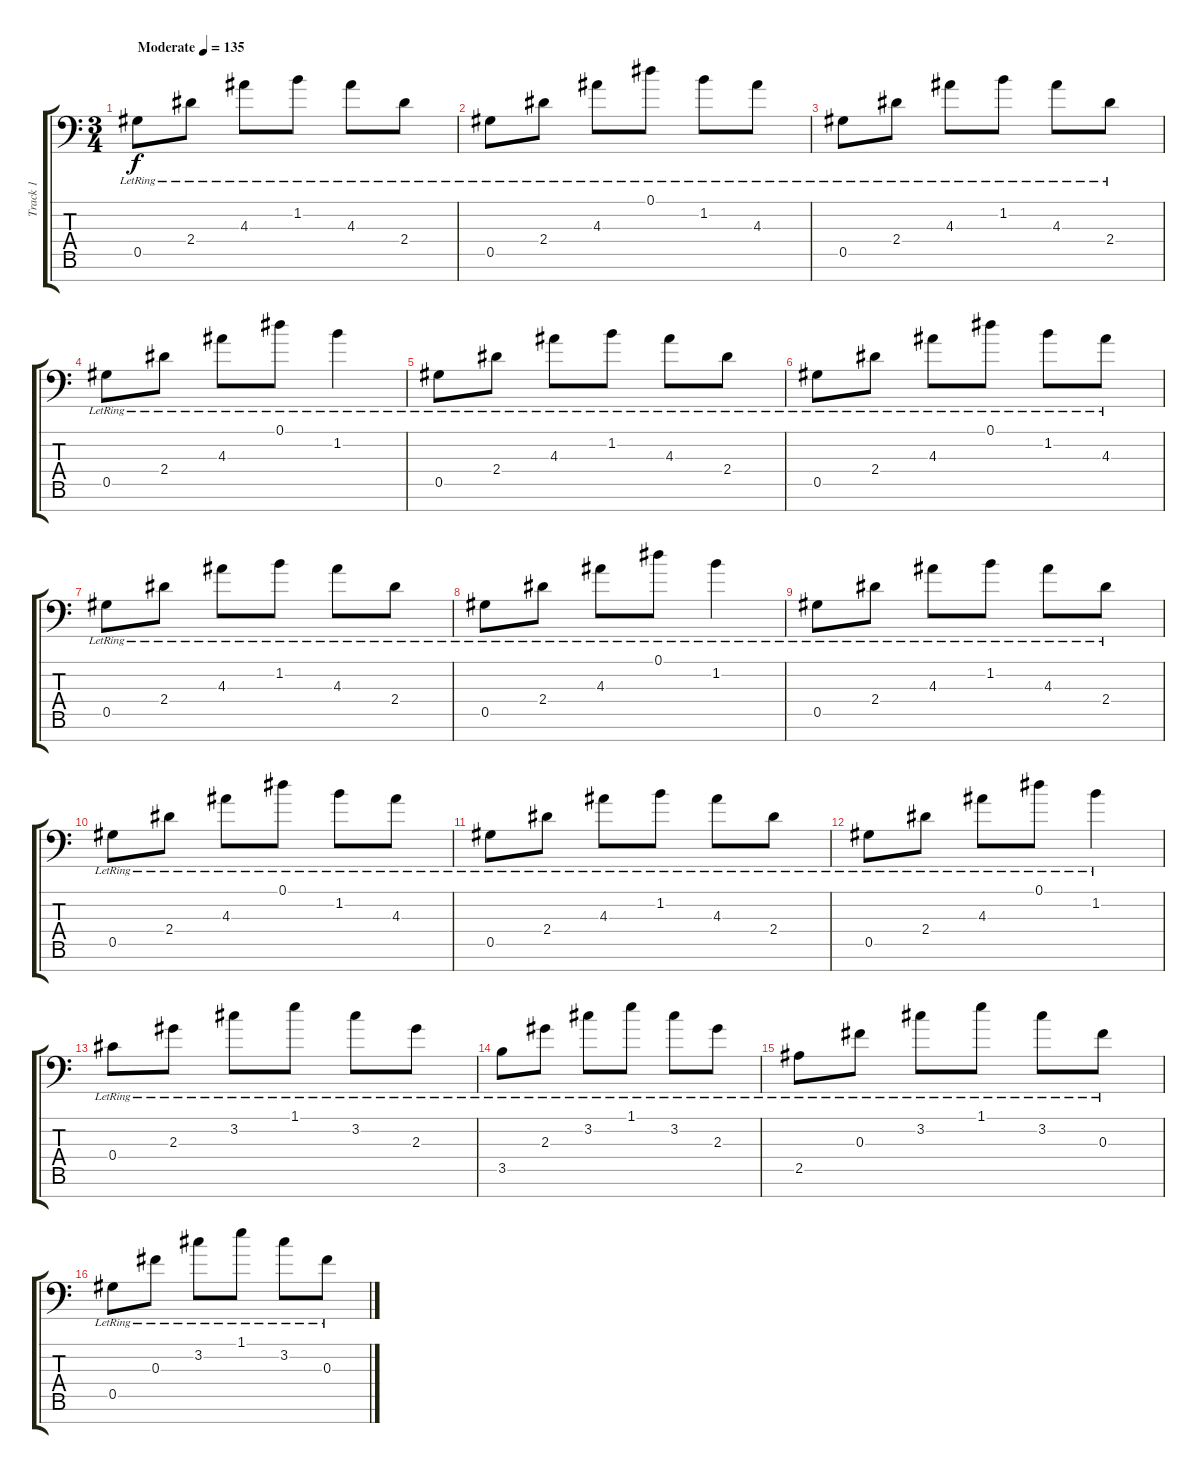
\track ("Track 1" "Track 1") {instrument acousticguitarsteel}
\staff {score tabs}
\tuning (Eb4 Bb3 Gb3 Db3 Ab2 Eb2 Bb1) {hide}
\ts (3 4)
\tempo (135 "Moderate")
\clef f4
\ks c
0.5{lr}.8{dy f instrument acousticguitarsteel} 2.4{lr}.8 4.3{lr}.8 1.2{lr}.8 4.3{lr}.8 2.4{lr}.8 |
0.5{lr}.8 2.4{lr}.8 4.3{lr}.8 0.1{lr}.8 1.2{lr}.8 4.3{lr}.8 |
0.5{lr}.8 2.4{lr}.8 4.3{lr}.8 1.2{lr}.8 4.3{lr}.8 2.4{lr}.8 |
0.5{lr}.8 2.4{lr}.8 4.3{lr}.8 0.1{lr}.8 1.2{lr}.4 |
0.5{lr}.8 2.4{lr}.8 4.3{lr}.8 1.2{lr}.8 4.3{lr}.8 2.4{lr}.8 |
0.5{lr}.8 2.4{lr}.8 4.3{lr}.8 0.1{lr}.8 1.2{lr}.8 4.3{lr}.8 |
0.5{lr}.8 2.4{lr}.8 4.3{lr}.8 1.2{lr}.8 4.3{lr}.8 2.4{lr}.8 |
0.5{lr}.8 2.4{lr}.8 4.3{lr}.8 0.1{lr}.8 1.2{lr}.4 |
0.5{lr}.8 2.4{lr}.8 4.3{lr}.8 1.2{lr}.8 4.3{lr}.8 2.4{lr}.8 |
0.5{lr}.8 2.4{lr}.8 4.3{lr}.8 0.1{lr}.8 1.2{lr}.8 4.3{lr}.8 |
0.5{lr}.8 2.4{lr}.8 4.3{lr}.8 1.2{lr}.8 4.3{lr}.8 2.4{lr}.8 |
0.5{lr}.8 2.4{lr}.8 4.3{lr}.8 0.1{lr}.8 1.2{lr}.4 |
0.4{lr}.8 2.3{lr}.8 3.2{lr}.8 1.1{lr}.8 3.2{lr}.8 2.3{lr}.8 |
3.5{lr}.8 2.3{lr}.8 3.2{lr}.8 1.1{lr}.8 3.2{lr}.8 2.3{lr}.8 |
2.5{lr}.8 0.3{lr}.8 3.2{lr}.8 1.1{lr}.8 3.2{lr}.8 0.3{lr}.8 |
0.5{lr}.8 0.3{lr}.8 3.2{lr}.8 1.1{lr}.8 3.2{lr}.8 0.3{lr}.8
